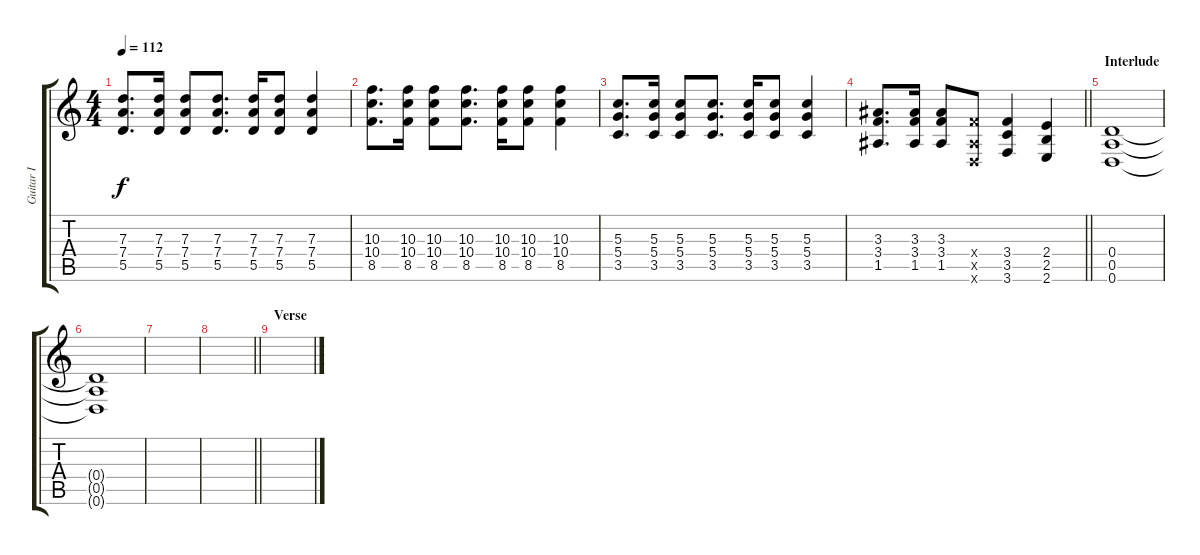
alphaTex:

\track ("Guitar I" "Guitar I") {instrument distortionguitar}
\staff {score tabs}
\tuning (E4 B3 G3 D3 A2 D2) {hide}
\ts (4 4)
\tempo 112
\clef g2
\ks c
(7.3 7.4 5.5).8{d dy f} (7.3 7.4 5.5).16 (7.3 7.4 5.5).8 (7.3 7.4 5.5).8{d} (7.3 7.4 5.5).16 (7.3 7.4 5.5).8 (7.3 7.4 5.5).4 |
(10.3 10.4 8.5).8{d} (10.3 10.4 8.5).16 (10.3 10.4 8.5).8 (10.3 10.4 8.5).8{d} (10.3 10.4 8.5).16 (10.3 10.4 8.5).8 (10.3 10.4 8.5).4 |
(5.3 5.4 3.5).8{d} (5.3 5.4 3.5).16 (5.3 5.4 3.5).8 (5.3 5.4 3.5).8{d} (5.3 5.4 3.5).16 (5.3 5.4 3.5).8 (5.3 5.4 3.5).4 |
\barLineRight lightlight
(3.3 3.4 1.5).8{d} (3.3 3.4 1.5).16 (3.3 3.4 1.5).8 (3.4{x} 1.5{x} 0.6{x}).8 (3.4 3.5 3.6).4 (2.4 2.5 2.6).4 |
\section ("" "Interlude")
(0.4 0.5 0.6).1{volume 0} |
(0.4{t} 0.5{t} 0.6{t}).1 |
|
\barLineRight lightlight
|
\section ("" "Verse")
